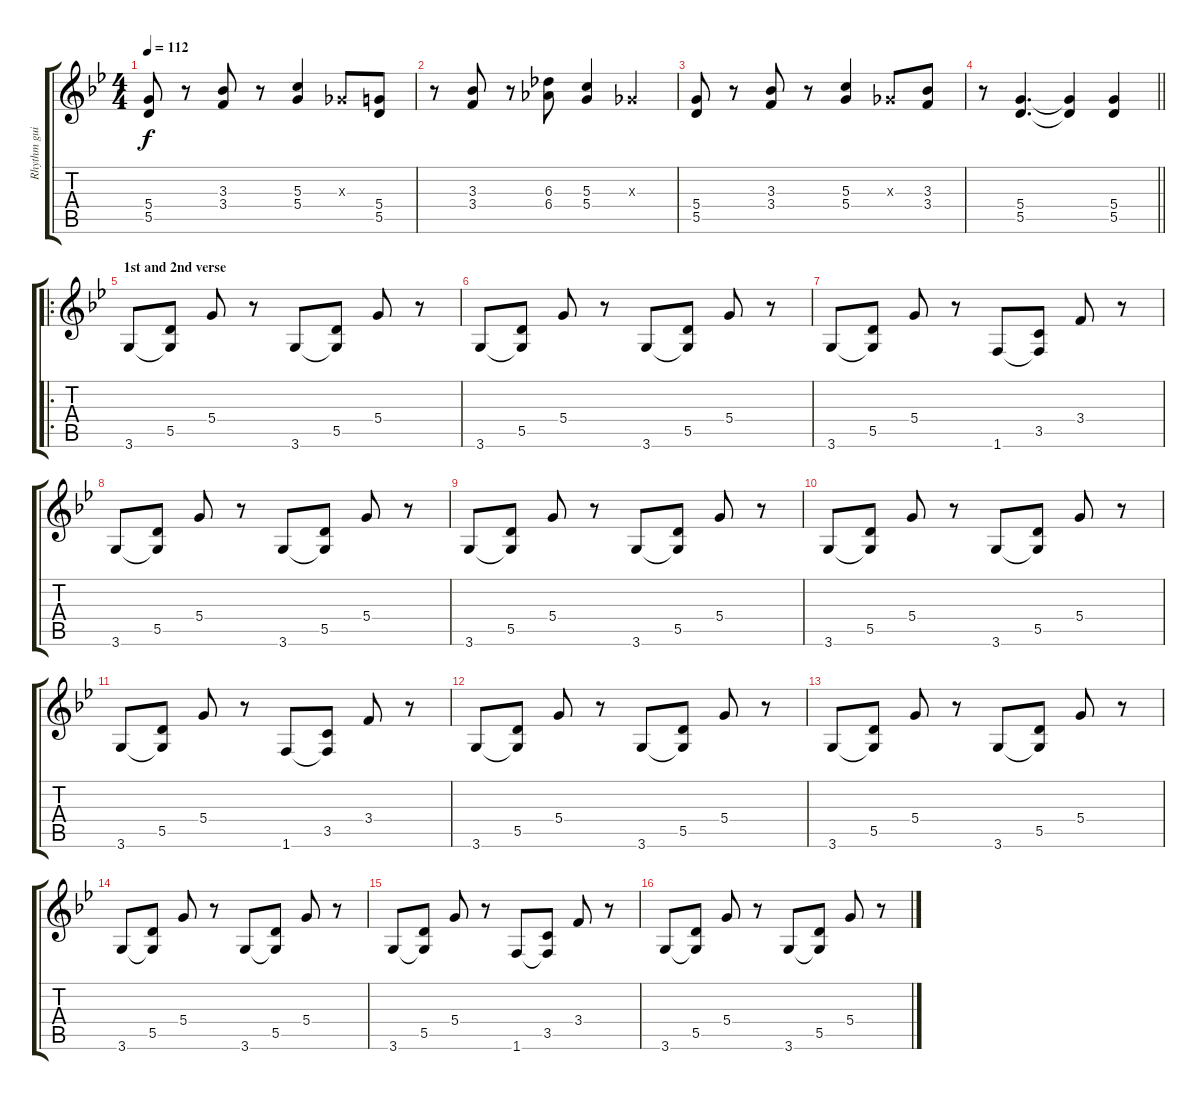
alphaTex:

\track ("Rhythm guitar" "Rhythm gui") {instrument distortionguitar}
\staff {score tabs}
\tuning (E4 B3 G3 D3 A2 E2) {hide}
\ts (4 4)
\tempo 112
\clef g2
\ks bb
(5.4 5.5).8{dy f} r.8 (3.3 3.4).8 r.8 (5.3 5.4).4 -1.3{x}.8 (5.4 5.5).8 |
r.8 (3.3 3.4).8 r.8 (6.3 6.4).8 (5.3 5.4).4 -1.3{x}.4 |
(5.4 5.5).8 r.8 (3.3 3.4).8 r.8 (5.3 5.4).4 -1.3{x}.8 (3.3 3.4).8 |
\barLineRight lightlight
r.8 (5.4 5.5).4{d} (5.4{t} 5.5{t}).4 (5.4 5.5).4 |
\ro
\section ("" "1st and 2nd verse")
3.6.8 (5.5 3.6{t}).8 5.4.8 r.8 3.6.8 (5.5 3.6{t}).8 5.4.8 r.8 |
3.6.8 (5.5 3.6{t}).8 5.4.8 r.8 3.6.8 (5.5 3.6{t}).8 5.4.8 r.8 |
3.6.8 (5.5 3.6{t}).8 5.4.8 r.8 1.6.8 (3.5 1.6{t}).8 3.4.8 r.8 |
3.6.8 (5.5 3.6{t}).8 5.4.8 r.8 3.6.8 (5.5 3.6{t}).8 5.4.8 r.8 |
3.6.8 (5.5 3.6{t}).8 5.4.8 r.8 3.6.8 (5.5 3.6{t}).8 5.4.8 r.8 |
3.6.8 (5.5 3.6{t}).8 5.4.8 r.8 3.6.8 (5.5 3.6{t}).8 5.4.8 r.8 |
3.6.8 (5.5 3.6{t}).8 5.4.8 r.8 1.6.8 (3.5 1.6{t}).8 3.4.8 r.8 |
3.6.8 (5.5 3.6{t}).8 5.4.8 r.8 3.6.8 (5.5 3.6{t}).8 5.4.8 r.8 |
3.6.8 (5.5 3.6{t}).8 5.4.8 r.8 3.6.8 (5.5 3.6{t}).8 5.4.8 r.8 |
3.6.8 (5.5 3.6{t}).8 5.4.8 r.8 3.6.8 (5.5 3.6{t}).8 5.4.8 r.8 |
3.6.8 (5.5 3.6{t}).8 5.4.8 r.8 1.6.8 (3.5 1.6{t}).8 3.4.8 r.8 |
3.6.8 (5.5 3.6{t}).8 5.4.8 r.8 3.6.8 (5.5 3.6{t}).8 5.4.8 r.8
